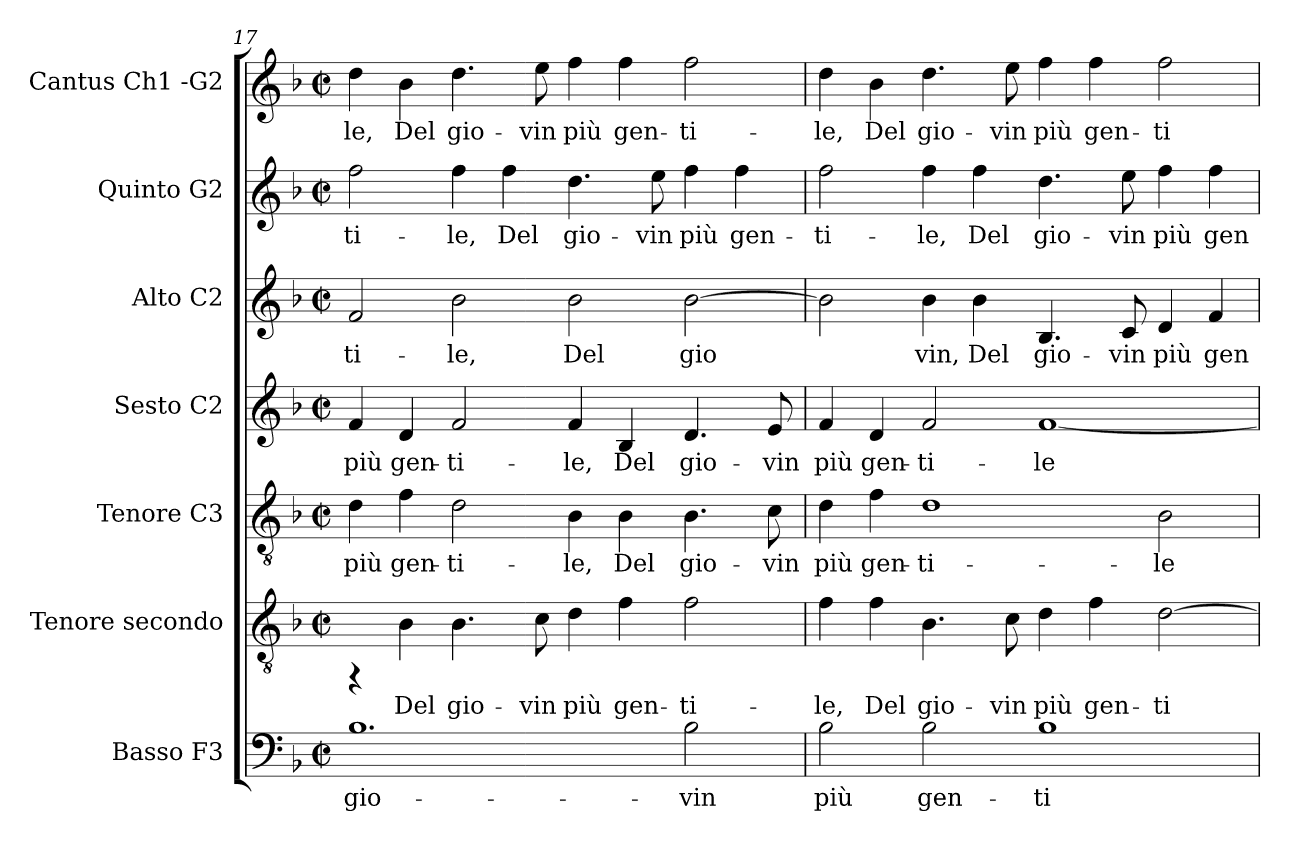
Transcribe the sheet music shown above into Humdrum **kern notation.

**kern	**text	**kern	**text	**kern	**text	**kern	**text	**kern	**text	**kern	**text	**kern	**text
*part7	*part7	*part6	*part6	*part5	*part5	*part4	*part4	*part3	*part3	*part2	*part2	*part1	*part1
*staff7	*staff7	*staff6	*staff6	*staff5	*staff5	*staff4	*staff4	*staff3	*staff3	*staff2	*staff2	*staff1	*staff1
*I"Basso  F3	*	*I"Tenore  secondo	*	*I"Tenore  C3	*	*I"Sesto  C2	*	*I"Alto  C2	*	*I"Quinto  G2	*	*I"Cantus  Ch1 -G2	*
*I'B	*	*I'T2	*	*I'T	*	*	*	*I'A	*	*	*	*I'C	*
*clefF4	*	*clefGv2	*	*clefGv2	*	*clefG2	*	*clefG2	*	*clefG2	*	*clefG2	*
*k[b-]	*	*k[b-]	*	*k[b-]	*	*k[b-]	*	*k[b-]	*	*k[b-]	*	*k[b-]	*
*F:	*	*F:	*	*F:	*	*F:	*	*F:	*	*F:	*	*F:	*
*M2/2	*	*M2/2	*	*M2/2	*	*M2/2	*	*M2/2	*	*M2/2	*	*M2/2	*
*met(c|)	*	*met(c|)	*	*met(c|)	*	*met(c|)	*	*met(c|)	*	*met(c|)	*	*met(c|)	*
=17	=17	=17	=17	=17	=17	=17	=17	=17	=17	=17	=17	=17	=17
!	!LO:LY:b:cj	!	!	!	!LO:LY:b:cj	!	!LO:LY:b:cj	!	!LO:LY:b:cj	!	!LO:LY:b:cj	!	!LO:LY:b:cj
1.B-	gio-	4rFF	.	4d\	più	4f/	più	2f/	-ti-	2ff\	-ti-	4dd\	-le,
!	!	!	!LO:LY:b:cj	!	!LO:LY:b:cj	!	!LO:LY:b:cj	!	!	!	!	!	!LO:LY:b:cj
.	.	4B-\	Del	4f\	gen-	4d/	gen-	.	.	.	.	4b-\	Del
!	!	!	!LO:LY:b:cj	!	!LO:LY:b:cj	!	!LO:LY:b:cj	!	!LO:LY:b:cj	!	!LO:LY:b:cj	!	!LO:LY:b:cj
.	.	4.B-\	gio-	2d\	-ti-	2f/	-ti-	2b-\	-le,	4ff\	-le,	4.dd\	gio-
!	!	!	!	!	!	!	!	!	!	!	!LO:LY:b:cj	!	!
.	.	.	.	.	.	.	.	.	.	4ff\	Del	.	.
!	!	!	!LO:LY:b:cj	!	!	!	!	!	!	!	!	!	!LO:LY:b:cj
.	.	8c\	-vin	.	.	.	.	.	.	.	.	8ee\	-vin
!	!	!	!LO:LY:b:cj	!	!LO:LY:b:cj	!	!LO:LY:b:cj	!	!LO:LY:b:cj	!	!LO:LY:b:cj	!	!LO:LY:b:cj
.	.	4d\	più	4B-\	-le,	4f/	-le,	2b-\	Del	4.dd\	gio-	4ff\	più
!	!	!	!LO:LY:b:cj	!	!LO:LY:b:cj	!	!LO:LY:b:cj	!	!	!	!	!	!LO:LY:b:cj
.	.	4f\	gen-	4B-\	Del	4B-/	Del	.	.	.	.	4ff\	gen-
!	!	!	!	!	!	!	!	!	!	!	!LO:LY:b:cj	!	!
.	.	.	.	.	.	.	.	.	.	8ee\	-vin	.	.
!	!LO:LY:b:cj	!	!LO:LY:b:cj	!	!LO:LY:b:cj	!	!LO:LY:b:cj	!	!LO:LY:b:cj	!	!LO:LY:b:cj	!	!LO:LY:b:cj
2B-\	-vin	2f\	-ti-	4.B-\	gio-	4.d/	gio-	[>2b-\	gio-	4ff\	più	2ff\	-ti-
!	!	!	!	!	!	!	!	!	!	!	!LO:LY:b:cj	!	!
.	.	.	.	.	.	.	.	.	.	4ff\	gen-	.	.
!	!	!	!	!	!LO:LY:b:cj	!	!LO:LY:b:cj	!	!	!	!	!	!
.	.	.	.	8c\	-vin	8e/	-vin	.	.	.	.	.	.
=18	=18	=18	=18	=18	=18	=18	=18	=18	=18	=18	=18	=18	=18
!	!LO:LY:b:cj	!	!LO:LY:b:cj	!	!LO:LY:b:cj	!	!LO:LY:b:cj	!	!LO:LY:b:cj	!	!LO:LY:b:cj	!	!LO:LY:b:cj
2B-\	più	4f\	-le,	4d\	più	4f/	più	2b-\]	--	2ff\	-ti-	4dd\	-le,
!	!	!	!LO:LY:b:cj	!	!LO:LY:b:cj	!	!LO:LY:b:cj	!	!	!	!	!	!LO:LY:b:cj
.	.	4f\	Del	4f\	gen-	4d/	gen-	.	.	.	.	4b-\	Del
!	!LO:LY:b:cj	!	!LO:LY:b:cj	!	!LO:LY:b:cj	!	!LO:LY:b:cj	!	!LO:LY:b:cj	!	!LO:LY:b:cj	!	!LO:LY:b:cj
2B-\	gen-	4.B-\	gio-	1d	-ti-	2f/	-ti-	4b-\	-vin,	4ff\	-le,	4.dd\	gio-
!	!	!	!	!	!	!	!	!	!LO:LY:b:cj	!	!LO:LY:b:cj	!	!
.	.	.	.	.	.	.	.	4b-\	Del	4ff\	Del	.	.
!	!	!	!LO:LY:b:cj	!	!	!	!	!	!	!	!	!	!LO:LY:b:cj
.	.	8c\	-vin	.	.	.	.	.	.	.	.	8ee\	-vin
!	!LO:LY:b:cj	!	!LO:LY:b:cj	!	!	!	!LO:LY:b:cj	!	!LO:LY:b:cj	!	!LO:LY:b:cj	!	!LO:LY:b:cj
1B-	-ti-	4d\	più	.	.	[>1f	-le	4.B-/	gio-	4.dd\	gio-	4ff\	più
!	!	!	!LO:LY:b:cj	!	!	!	!	!	!	!	!	!	!LO:LY:b:cj
.	.	4f\	gen-	.	.	.	.	.	.	.	.	4ff\	gen-
!	!	!	!	!	!	!	!	!	!LO:LY:b:cj	!	!LO:LY:b:cj	!	!
.	.	.	.	.	.	.	.	8c/	-vin	8ee\	-vin	.	.
!	!	!	!LO:LY:b:cj	!	!LO:LY:b:cj	!	!	!	!LO:LY:b:cj	!	!LO:LY:b:cj	!	!LO:LY:b:cj
.	.	[>2d\	-ti-	2B-\	-le	.	.	4d/	più	4ff\	più	2ff\	-ti-
!	!	!	!	!	!	!	!	!	!LO:LY:b:cj	!	!LO:LY:b:cj	!	!
.	.	.	.	.	.	.	.	4f/	gen-	4ff\	gen-	.	.
=	=	=	=	=	=	=	=	=	=	=	=	=	=
*-	*-	*-	*-	*-	*-	*-	*-	*-	*-	*-	*-	*-	*-
